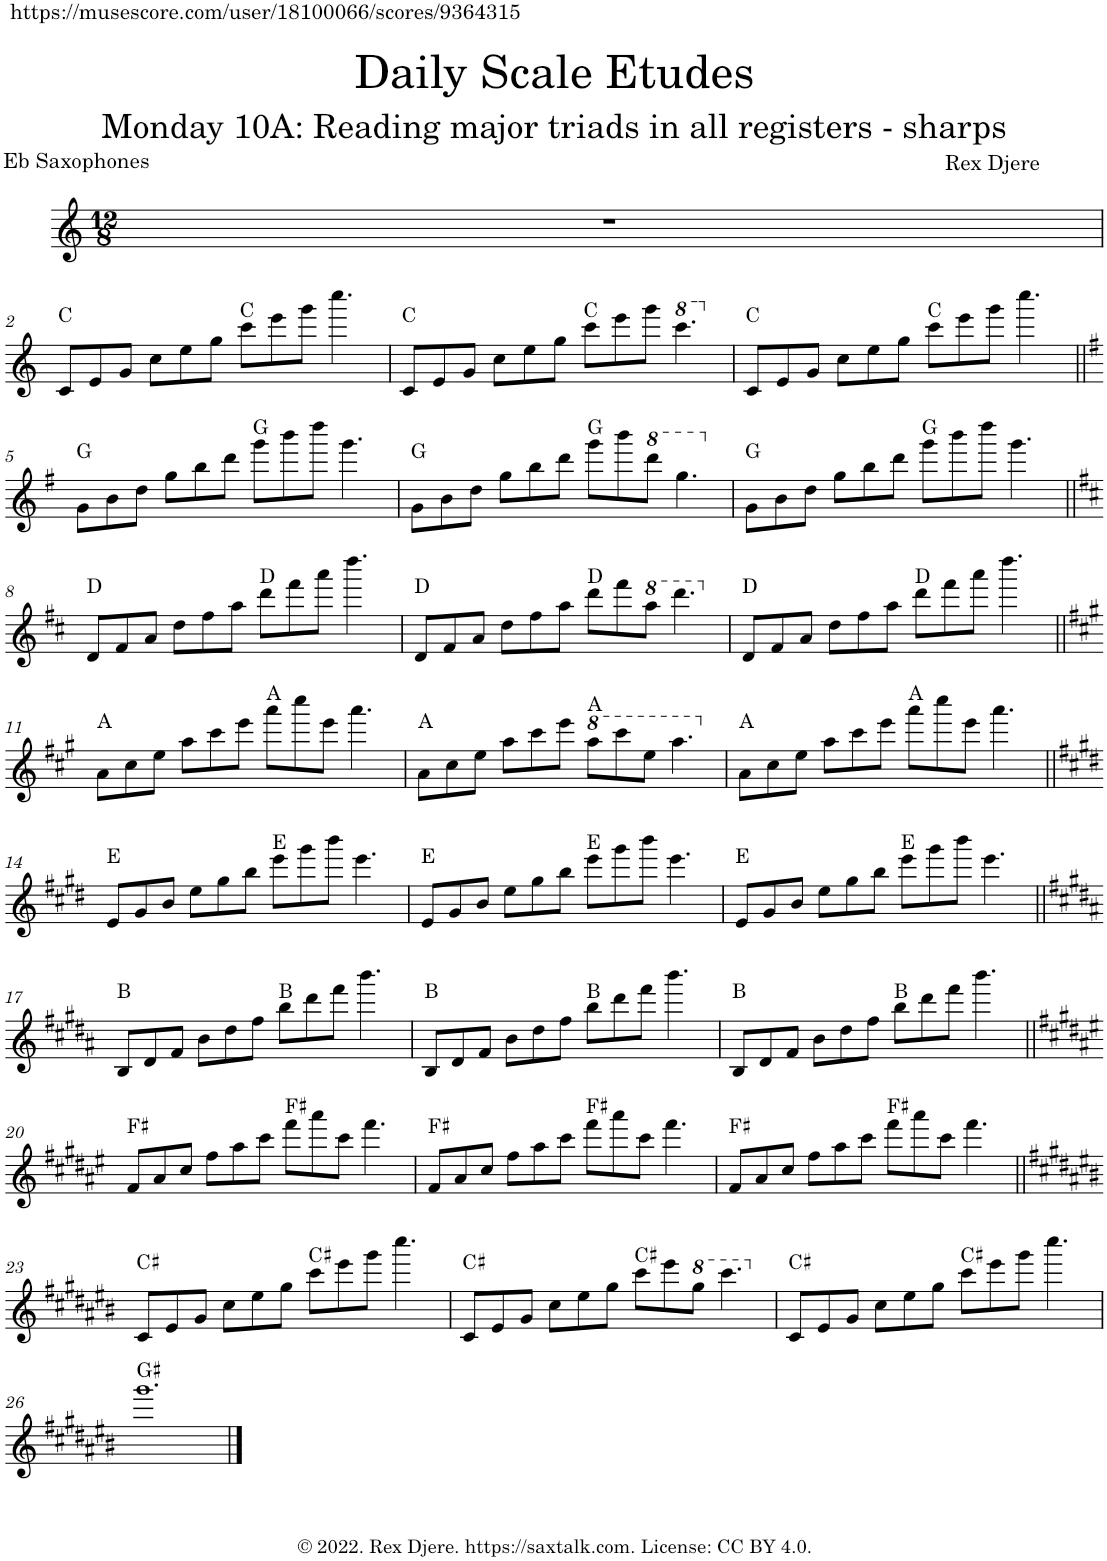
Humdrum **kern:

**kern	**harte
*part1	*part1
*staff1	*
*I"Alto Saxophone	*
*I'A. Sax.	*
*clefG2	*
*Trd5c9	*
*k[]	*
*M12/8	*
=1	=1
1.r	.
!!LO:LB:g=z
=2	=2
8c/L	C:maj
8e/	.
8g/J	.
8cc\L	.
8ee\	.
8gg\J	.
8ccc\L	C:maj
8eee\	.
8ggg\J	.
4.cccc\	.
=3	=3
8c/L	C:maj
8e/	.
8g/J	.
8cc\L	.
8ee\	.
8gg\J	.
8ccc\L	C:maj
8eee\	.
8ggg\J	.
*8va	*
4.cccc\	.
=4	=4
*X8va	*
8c/L	C:maj
8e/	.
8g/J	.
8cc\L	.
8ee\	.
8gg\J	.
8ccc\L	C:maj
8eee\	.
8ggg\J	.
4.cccc\	.
!!LO:LB:g=z
=5||	=5||
*k[f#]	*
8g\L	G:maj
8b\	.
8dd\J	.
8gg\L	.
8bb\	.
8ddd\J	.
8ggg\L	G:maj
8bbb\	.
8dddd\J	.
4.ggg\	.
=6	=6
8g\L	G:maj
8b\	.
8dd\J	.
8gg\L	.
8bb\	.
8ddd\J	.
8ggg\L	G:maj
8bbb\	.
*8va	*
8dddd\J	.
4.ggg\	.
=7	=7
*X8va	*
8g\L	G:maj
8b\	.
8dd\J	.
8gg\L	.
8bb\	.
8ddd\J	.
8ggg\L	G:maj
8bbb\	.
8dddd\J	.
4.ggg\	.
!!LO:LB:g=z
=8||	=8||
*k[f#c#]	*
8d/L	D:maj
8f#/	.
8a/J	.
8dd\L	.
8ff#\	.
8aa\J	.
8ddd\L	D:maj
8fff#\	.
8aaa\J	.
4.dddd\	.
=9	=9
8d/L	D:maj
8f#/	.
8a/J	.
8dd\L	.
8ff#\	.
8aa\J	.
8ddd\L	D:maj
8fff#\	.
*8va	*
8aaa\J	.
4.dddd\	.
=10	=10
*X8va	*
8d/L	D:maj
8f#/	.
8a/J	.
8dd\L	.
8ff#\	.
8aa\J	.
8ddd\L	D:maj
8fff#\	.
8aaa\J	.
4.dddd\	.
!!LO:LB:g=z
=11||	=11||
*k[f#c#g#]	*
8a\L	A:maj
8cc#\	.
8ee\J	.
8aa\L	.
8ccc#\	.
8eee\J	.
8aaa\L	A:maj
8cccc#\	.
8eee\J	.
4.aaa\	.
=12	=12
8a\L	A:maj
8cc#\	.
8ee\J	.
8aa\L	.
8ccc#\	.
8eee\J	.
*8va	*
8aaa\L	A:maj
8cccc#\	.
8eee\J	.
4.aaa\	.
=13	=13
*X8va	*
8a\L	A:maj
8cc#\	.
8ee\J	.
8aa\L	.
8ccc#\	.
8eee\J	.
8aaa\L	A:maj
8cccc#\	.
8eee\J	.
4.aaa\	.
!!LO:LB:g=z
=14||	=14||
*k[f#c#g#d#]	*
8e/L	E:maj
8g#/	.
8b/J	.
8ee\L	.
8gg#\	.
8bb\J	.
8eee\L	E:maj
8ggg#\	.
8bbb\J	.
4.eee\	.
=15	=15
8e/L	E:maj
8g#/	.
8b/J	.
8ee\L	.
8gg#\	.
8bb\J	.
8eee\L	E:maj
8ggg#\	.
8bbb\J	.
4.eee\	.
=16	=16
8e/L	E:maj
8g#/	.
8b/J	.
8ee\L	.
8gg#\	.
8bb\J	.
8eee\L	E:maj
8ggg#\	.
8bbb\J	.
4.eee\	.
!!LO:LB:g=z
=17||	=17||
*k[f#c#g#d#a#]	*
8B/L	B:maj
8d#/	.
8f#/J	.
8b\L	.
8dd#\	.
8ff#\J	.
8bb\L	B:maj
8ddd#\	.
8fff#\J	.
4.bbb\	.
=18	=18
8B/L	B:maj
8d#/	.
8f#/J	.
8b\L	.
8dd#\	.
8ff#\J	.
8bb\L	B:maj
8ddd#\	.
8fff#\J	.
4.bbb\	.
=19	=19
8B/L	B:maj
8d#/	.
8f#/J	.
8b\L	.
8dd#\	.
8ff#\J	.
8bb\L	B:maj
8ddd#\	.
8fff#\J	.
4.bbb\	.
!!LO:LB:g=z
=20||	=20||
*k[f#c#g#d#a#e#]	*
8f#/L	F#:maj
8a#/	.
8cc#/J	.
8ff#\L	.
8aa#\	.
8ccc#\J	.
8fff#\L	F#:maj
8aaa#\	.
8ccc#\J	.
4.fff#\	.
=21	=21
8f#/L	F#:maj
8a#/	.
8cc#/J	.
8ff#\L	.
8aa#\	.
8ccc#\J	.
8fff#\L	F#:maj
8aaa#\	.
8ccc#\J	.
4.fff#\	.
=22	=22
8f#/L	F#:maj
8a#/	.
8cc#/J	.
8ff#\L	.
8aa#\	.
8ccc#\J	.
8fff#\L	F#:maj
8aaa#\	.
8ccc#\J	.
4.fff#\	.
!!LO:LB:g=z
=23||	=23||
*k[f#c#g#d#a#e#b#]	*
8c#/L	C#:maj
8e#/	.
8g#/J	.
8cc#\L	.
8ee#\	.
8gg#\J	.
8ccc#\L	C#:maj
8eee#\	.
8ggg#\J	.
4.cccc#\	.
=24	=24
8c#/L	C#:maj
8e#/	.
8g#/J	.
8cc#\L	.
8ee#\	.
8gg#\J	.
8ccc#\L	C#:maj
8eee#\	.
*8va	*
8ggg#\J	.
4.cccc#\	.
=25	=25
*X8va	*
8c#/L	C#:maj
8e#/	.
8g#/J	.
8cc#\L	.
8ee#\	.
8gg#\J	.
8ccc#\L	C#:maj
8eee#\	.
8ggg#\J	.
4.cccc#\	.
!!LO:LB:g=z
=26	=26
1.ggg#	G#:maj
==	==
*-	*-
